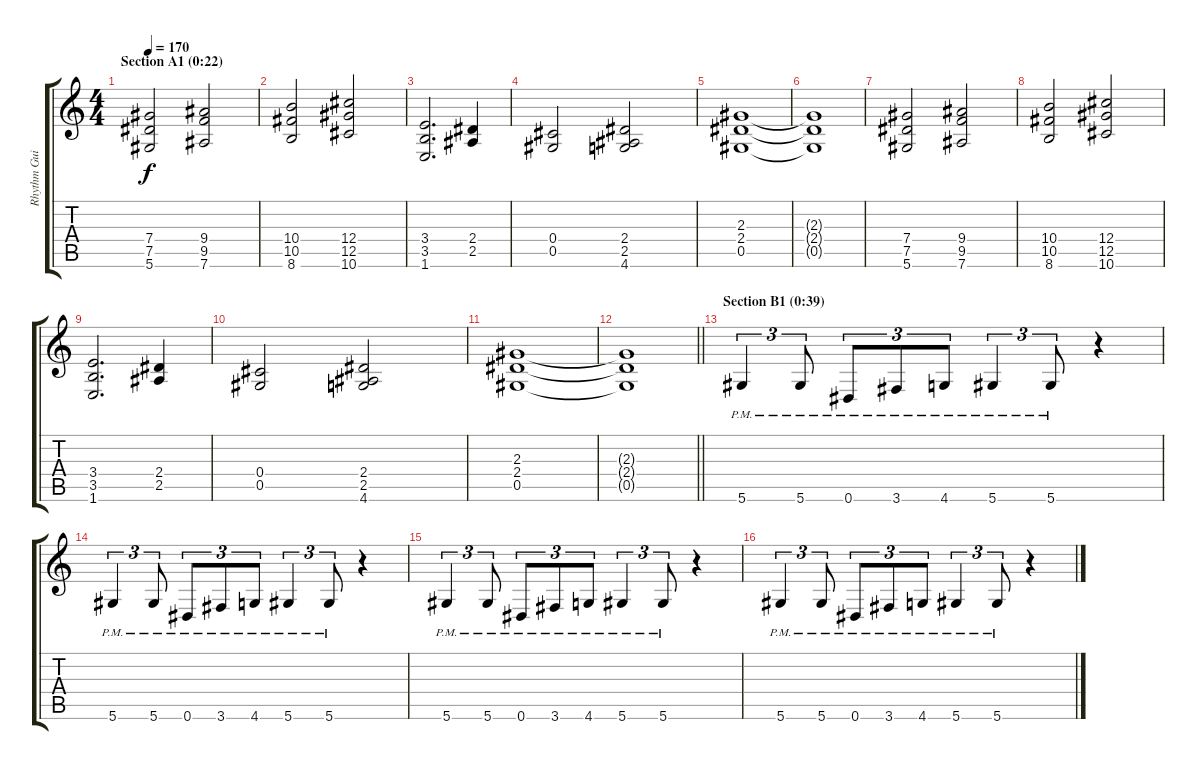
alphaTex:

\track ("Rhythm Guitar 2" "Rhythm Gui") {instrument overdrivenguitar}
\staff {score tabs}
\tuning (Eb4 Bb3 Gb3 Db3 Ab2 Eb2) {hide}
\ts (4 4)
\section ("" "Section A1 (0:22)")
\tempo 170
\clef g2
\ks c
(7.4 7.5 5.6).2{dy f} (9.4 9.5 7.6).2 |
(10.4 10.5 8.6).2 (12.4 12.5 10.6).2 |
(3.4 3.5 1.6).2{d} (2.4 2.5).4 |
(0.4 0.5).2 (2.4 2.5 4.6).2 |
(2.3 2.4 0.5).1 |
(2.3{t} 2.4{t} 0.5{t}).1 |
(7.4 7.5 5.6).2 (9.4 9.5 7.6).2 |
(10.4 10.5 8.6).2 (12.4 12.5 10.6).2 |
(3.4 3.5 1.6).2{d} (2.4 2.5).4 |
(0.4 0.5).2 (2.4 2.5 4.6).2 |
(2.3 2.4 0.5).1 |
\barLineRight lightlight
(2.3{t} 2.4{t} 0.5{t}).1 |
\section ("" "Section B1 (0:39)")
5.6{pm}.4{tu (3 2)} 5.6{pm}.8{tu (3 2)} 0.6{pm}.8{tu (3 2)} 3.6{pm}.8{tu (3 2)} 4.6{pm}.8{tu (3 2)} 5.6{pm}.4{tu (3 2)} 5.6{pm}.8{tu (3 2)} r.4 |
5.6{pm}.4{tu (3 2)} 5.6{pm}.8{tu (3 2)} 0.6{pm}.8{tu (3 2)} 3.6{pm}.8{tu (3 2)} 4.6{pm}.8{tu (3 2)} 5.6{pm}.4{tu (3 2)} 5.6{pm}.8{tu (3 2)} r.4 |
5.6{pm}.4{tu (3 2)} 5.6{pm}.8{tu (3 2)} 0.6{pm}.8{tu (3 2)} 3.6{pm}.8{tu (3 2)} 4.6{pm}.8{tu (3 2)} 5.6{pm}.4{tu (3 2)} 5.6{pm}.8{tu (3 2)} r.4 |
5.6{pm}.4{tu (3 2)} 5.6{pm}.8{tu (3 2)} 0.6{pm}.8{tu (3 2)} 3.6{pm}.8{tu (3 2)} 4.6{pm}.8{tu (3 2)} 5.6{pm}.4{tu (3 2)} 5.6{pm}.8{tu (3 2)} r.4
